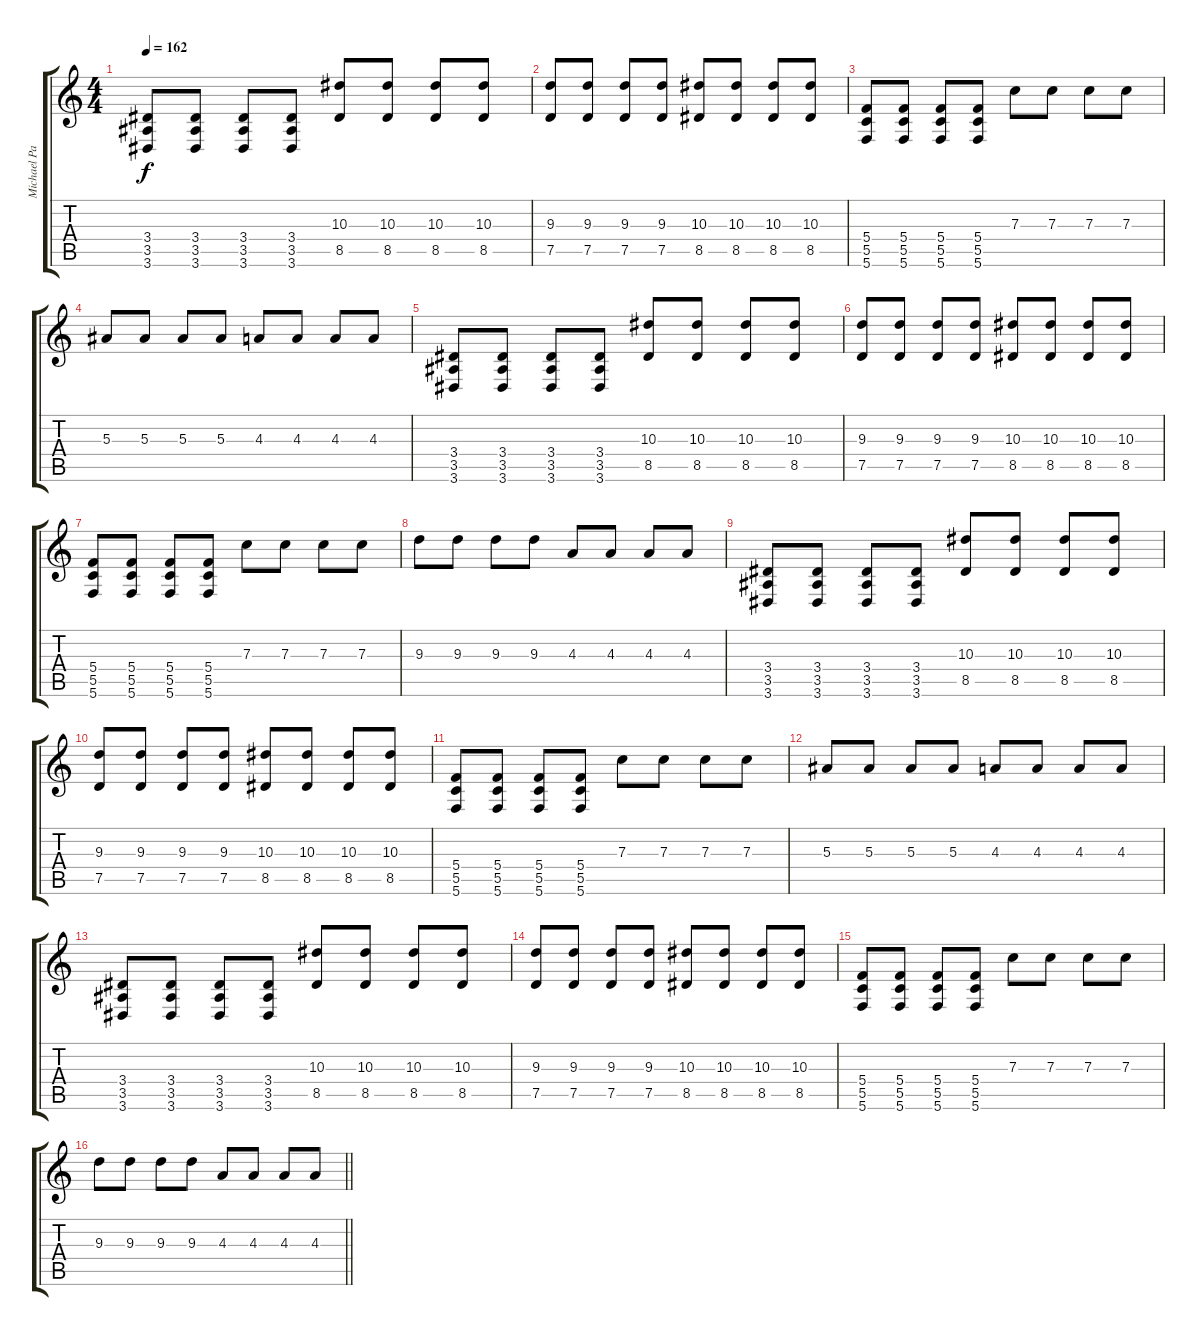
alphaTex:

\track ("Michael Padget" "Michael Pa") {instrument distortionguitar}
\staff {score tabs}
\tuning (D4 A3 F3 C3 G2 C2) {hide}
\ts (4 4)
\tempo 162
\clef g2
\ks c
(3.4 3.5 3.6).8{dy f instrument distortionguitar} (3.4 3.5 3.6).8 (3.4 3.5 3.6).8 (3.4 3.5 3.6).8 (10.3 8.5).8 (10.3 8.5).8 (10.3 8.5).8 (10.3 8.5).8 |
(9.3 7.5).8 (9.3 7.5).8 (9.3 7.5).8 (9.3 7.5).8 (10.3 8.5).8 (10.3 8.5).8 (10.3 8.5).8 (10.3 8.5).8 |
(5.4 5.5 5.6).8 (5.4 5.5 5.6).8 (5.4 5.5 5.6).8 (5.4 5.5 5.6).8 7.3.8 7.3.8 7.3.8 7.3.8 |
5.3.8 5.3.8 5.3.8 5.3.8 4.3.8 4.3.8 4.3.8 4.3.8 |
(3.4 3.5 3.6).8 (3.4 3.5 3.6).8 (3.4 3.5 3.6).8 (3.4 3.5 3.6).8 (10.3 8.5).8 (10.3 8.5).8 (10.3 8.5).8 (10.3 8.5).8 |
(9.3 7.5).8 (9.3 7.5).8 (9.3 7.5).8 (9.3 7.5).8 (10.3 8.5).8 (10.3 8.5).8 (10.3 8.5).8 (10.3 8.5).8 |
(5.4 5.5 5.6).8 (5.4 5.5 5.6).8 (5.4 5.5 5.6).8 (5.4 5.5 5.6).8 7.3.8 7.3.8 7.3.8 7.3.8 |
9.3.8 9.3.8 9.3.8 9.3.8 4.3.8 4.3.8 4.3.8 4.3.8 |
(3.4 3.5 3.6).8 (3.4 3.5 3.6).8 (3.4 3.5 3.6).8 (3.4 3.5 3.6).8 (10.3 8.5).8 (10.3 8.5).8 (10.3 8.5).8 (10.3 8.5).8 |
(9.3 7.5).8 (9.3 7.5).8 (9.3 7.5).8 (9.3 7.5).8 (10.3 8.5).8 (10.3 8.5).8 (10.3 8.5).8 (10.3 8.5).8 |
(5.4 5.5 5.6).8 (5.4 5.5 5.6).8 (5.4 5.5 5.6).8 (5.4 5.5 5.6).8 7.3.8 7.3.8 7.3.8 7.3.8 |
5.3.8 5.3.8 5.3.8 5.3.8 4.3.8 4.3.8 4.3.8 4.3.8 |
(3.4 3.5 3.6).8 (3.4 3.5 3.6).8 (3.4 3.5 3.6).8 (3.4 3.5 3.6).8 (10.3 8.5).8 (10.3 8.5).8 (10.3 8.5).8 (10.3 8.5).8 |
(9.3 7.5).8 (9.3 7.5).8 (9.3 7.5).8 (9.3 7.5).8 (10.3 8.5).8 (10.3 8.5).8 (10.3 8.5).8 (10.3 8.5).8 |
(5.4 5.5 5.6).8 (5.4 5.5 5.6).8 (5.4 5.5 5.6).8 (5.4 5.5 5.6).8 7.3.8 7.3.8 7.3.8 7.3.8 |
\barLineRight lightlight
9.3.8 9.3.8 9.3.8 9.3.8 4.3.8 4.3.8 4.3.8 4.3.8
